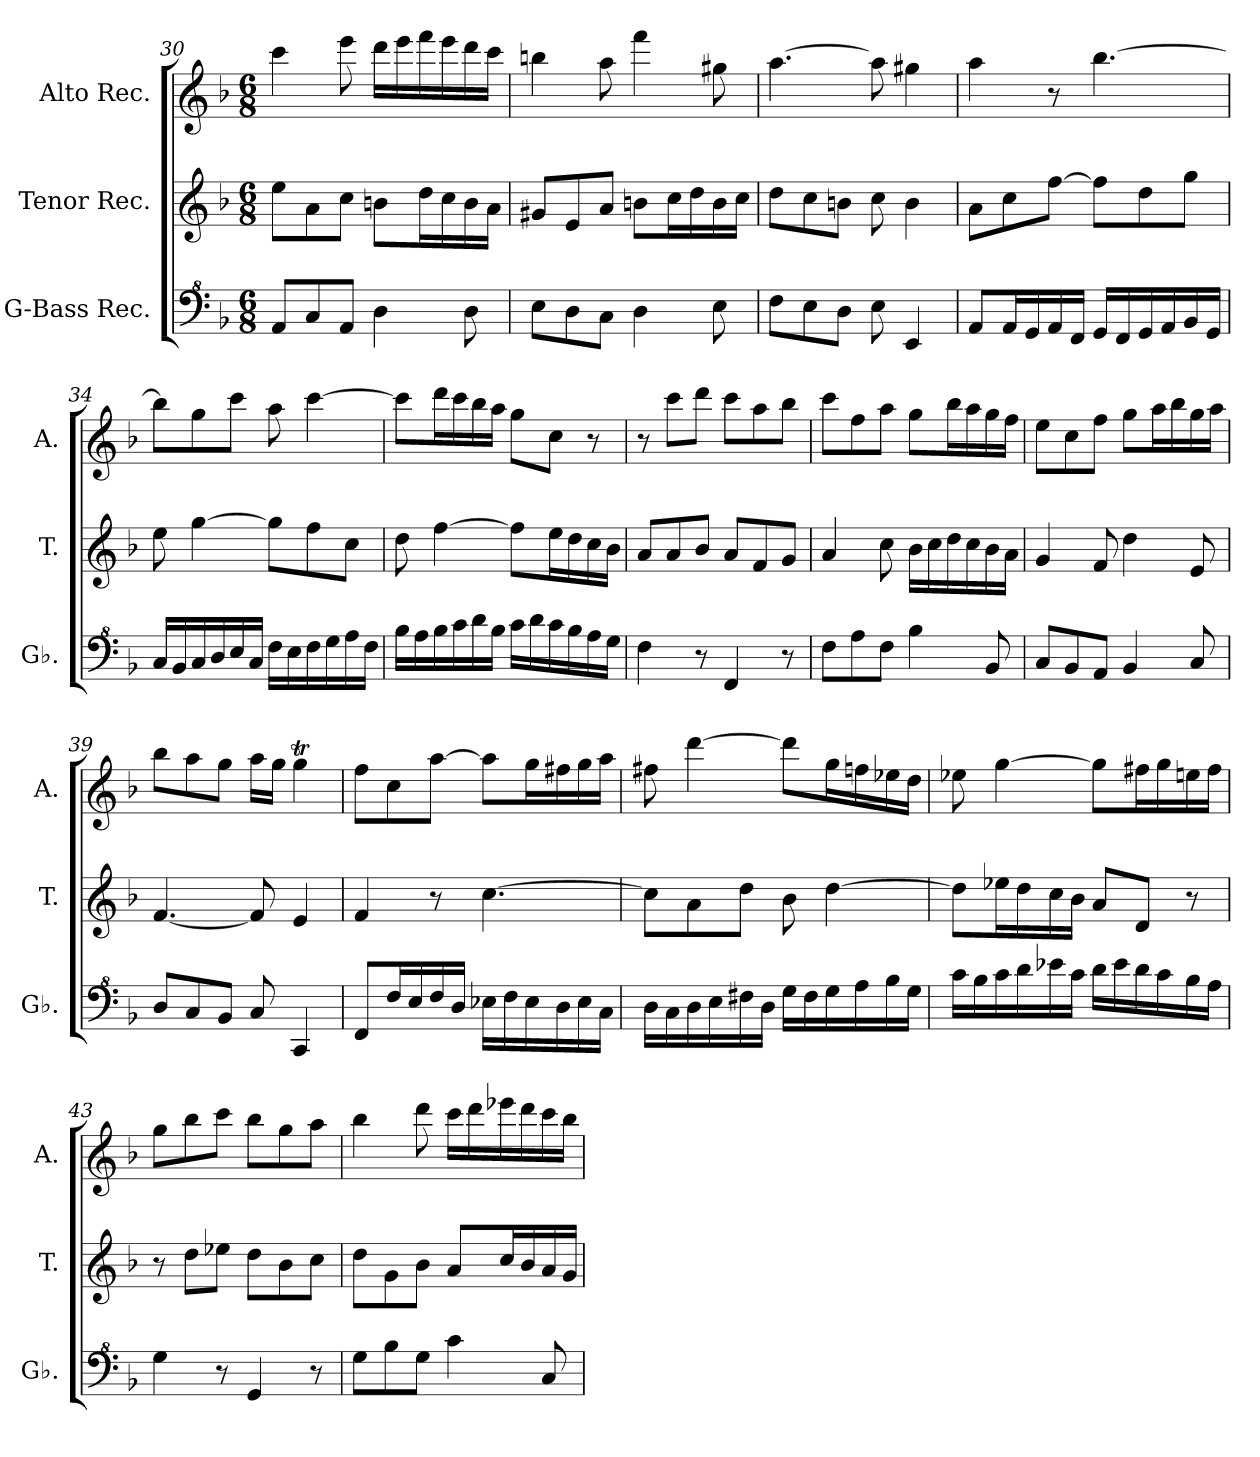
**kern	**kern	**kern
*part3	*part2	*part1
*staff3	*staff2	*staff1
*I"G-Bass Rec.	*I"Tenor Rec.	*I"Alto Rec.
*I'Gb.	*I'T.	*I'A.
!!LO:LB:g=z
*clefF^4	*clefG2	*clefG2
*k[b-]	*k[b-]	*k[b-]
*M6/8	*M6/8	*M6/8
=30	=30	=30
8A/L	8ee\L	4ccc\
8c/	8a\	.
8A/J	8cc\J	8eee\
4d\	8bn\L	16ddd\LL
.	.	16eee\
.	16dd\L	16fff\
.	16cc\	16eee\
8d\	16b\	16ddd\
.	16a\JJ	16ccc\JJ
=31	=31	=31
8e\L	8g#X/L	4bbn\
8d\	8e/	.
8c\J	8a/J	8aa\
4d\	8bn\L	4fff\
.	16cc\L	.
.	16dd\	.
8e\	16b\	8gg#X\
.	16cc\JJ	.
=32	=32	=32
8f\L	8dd\L	[4.aa\
8e\	8cc\	.
8d\J	8bn\J	.
8e\	8cc\	8aa\]
4E/	4b\	4gg#X\
=33	=33	=33
8A/L	8a\L	4aa\
16A/L	8cc\	.
16G/	.	.
16A/	[8ff\J	8r
16F/JJ	.	.
16G/LL	8ff\L]	[4.bb-\
16F/	.	.
16G/	8dd\	.
16A/	.	.
16B-/	8gg\J	.
16G/JJ	.	.
=34	=34	=34
16c/LL	8ee\	8bb-\L]
16B-/	.	.
16c/	[4gg\	8gg\
16d/	.	.
16e/	.	8ccc\J
16c/JJ	.	.
16f\LL	8gg\L]	8aa\
16e\	.	.
16f\	8ff\	[4ccc\
16g\	.	.
16a\	8cc\J	.
16f\JJ	.	.
!!LO:LB:g=z
=35	=35	=35
16b-\LL	8dd\	8ccc\L]
16a\	.	.
16b-\	[4ff\	16ddd\L
16cc\	.	16ccc\
16dd\	.	16bb-\
16b-\JJ	.	16aa\JJ
16cc\LL	8ff\L]	8gg\L
16dd\	.	.
16cc\	16ee\L	8cc\J
16b-\	16dd\	.
16a\	16cc\	8r
16g\JJ	16b-\JJ	.
=36	=36	=36
4f\	8a/L	8r
.	8a/	8ccc\L
8r	8b-/J	8ddd\J
4F/	8a/L	8ccc\L
.	8f/	8aa\
8r	8g/J	8bb-\J
=37	=37	=37
8f\L	4a/	8ccc\L
8a\	.	8ff\
8f\J	8cc\	8aa\J
4b-\	16b-\LL	8gg\L
.	16cc\	.
.	16dd\	16bb-\L
.	16cc\	16aa\
8B-/	16b-\	16gg\
.	16a\JJ	16ff\JJ
=38	=38	=38
8c/L	4g/	8ee\L
8B-/	.	8cc\
8A/J	8f/	8ff\J
4B-/	4dd\	8gg\L
.	.	16aa\L
.	.	16bb-\
8c/	8e/	16gg\
.	.	16aa\JJ
=39	=39	=39
8d/L	[4.f/	8bb-\L
8c/	.	8aa\
8B-/J	.	8gg\J
8c/	8f/]	16aa\LL
.	.	16gg\JJ
4C/	4e/	4ggT\
=40	=40	=40
8F/L	4f/	8ff\L
16f/L	.	8cc\
16e/	.	.
16f/	8r	[8aa\J
16d/JJ	.	.
16e-X\LL	[4.cc\	8aa\L]
16f\	.	.
16e-\	.	16gg\L
16d\	.	16ff#X\
16e-\	.	16gg\
16c\JJ	.	16aa\JJ
!!LO:LB:g=z
=41	=41	=41
16d\LL	8cc\L]	8ff#X\
16c\	.	.
16d\	8a\	[4ddd\
16e\	.	.
16f#X\	8dd\J	.
16d\JJ	.	.
16g\LL	8b-\	8ddd\L]
16f#\	.	.
16g\	[4dd\	16gg\L
16a\	.	16ffn\
16b-\	.	16ee-X\
16g\JJ	.	16dd\JJ
=42	=42	=42
16cc\LL	8dd\L]	8ee-X\
16b-\	.	.
16cc\	16ee-X\L	[4gg\
16dd\	16dd\	.
16ee-X\	16cc\	.
16cc\JJ	16b-\JJ	.
16dd\LL	8a/L	8gg\L]
16ee-\	.	.
16dd\	8d/J	16ff#X\L
16cc\	.	16gg\
16b-\	8r	16een\
16a\JJ	.	16ff#\JJ
=43	=43	=43
4g\	8r	8gg\L
.	8dd\L	8bb-\
8r	8ee-X\J	8ccc\J
4G/	8dd\L	8bb-\L
.	8b-\	8gg\
8r	8cc\J	8aa\J
=44	=44	=44
8g\L	8dd\L	4bb-\
8b-\	8g\	.
8g\J	8b-\J	8ddd\
4cc\	8a/L	16ccc\LL
.	.	16ddd\
.	16cc/L	16eee-X\
.	16b-/	16ddd\
8c/	16a/	16ccc\
.	16g/JJ	16bb-\JJ
=	=	=
*-	*-	*-
